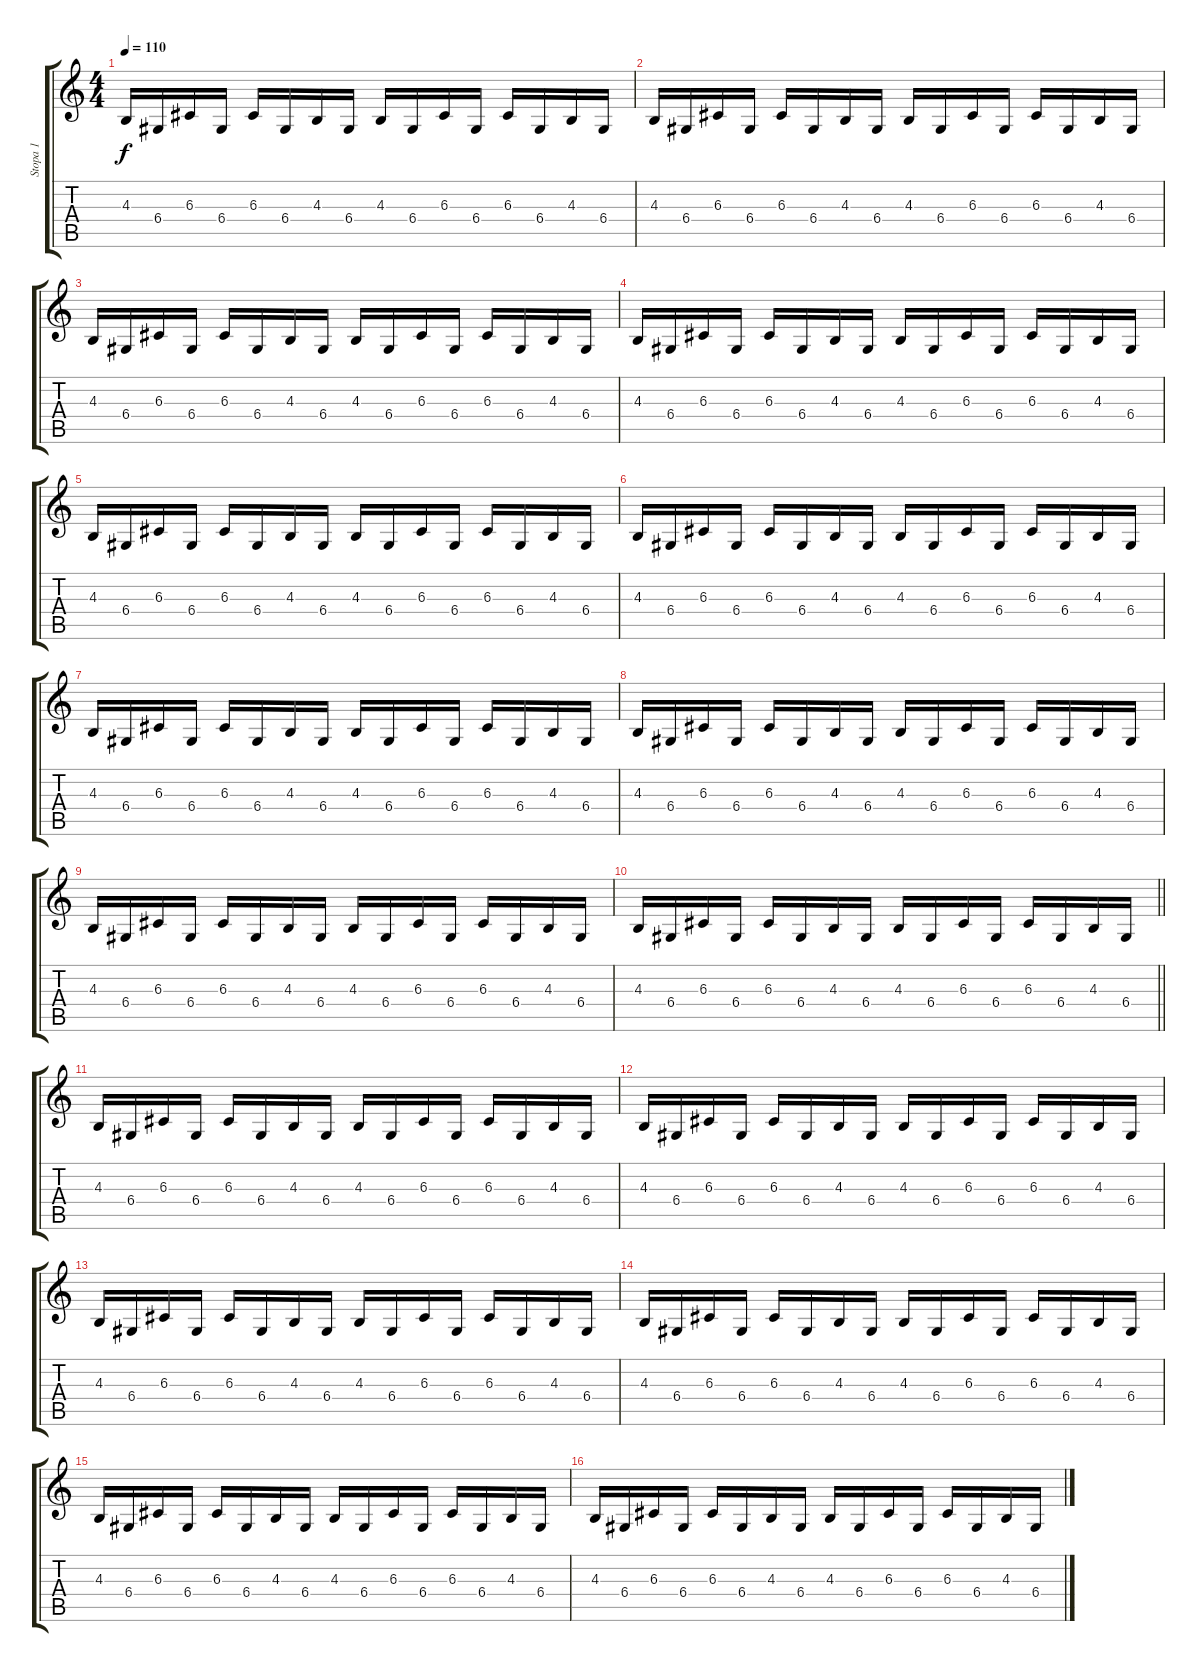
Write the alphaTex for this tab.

\track ("Stopa 1" "Stopa 1") {instrument stringensemble1}
\staff {score tabs}
\tuning (E4 B3 G3 D3 A2 E2) {hide}
\ts (4 4)
\tempo 110
\clef g2
\ks c
4.3.16{dy f} 6.4.16 6.3.16 6.4.16 6.3.16 6.4.16 4.3.16 6.4.16 4.3.16 6.4.16 6.3.16 6.4.16 6.3.16 6.4.16 4.3.16 6.4.16 |
4.3.16 6.4.16 6.3.16 6.4.16 6.3.16 6.4.16 4.3.16 6.4.16 4.3.16 6.4.16 6.3.16 6.4.16 6.3.16 6.4.16 4.3.16 6.4.16 |
4.3.16 6.4.16 6.3.16 6.4.16 6.3.16 6.4.16 4.3.16 6.4.16 4.3.16 6.4.16 6.3.16 6.4.16 6.3.16 6.4.16 4.3.16 6.4.16 |
4.3.16 6.4.16 6.3.16 6.4.16 6.3.16 6.4.16 4.3.16 6.4.16 4.3.16 6.4.16 6.3.16 6.4.16 6.3.16 6.4.16 4.3.16 6.4.16 |
4.3.16 6.4.16 6.3.16 6.4.16 6.3.16 6.4.16 4.3.16 6.4.16 4.3.16 6.4.16 6.3.16 6.4.16 6.3.16 6.4.16 4.3.16 6.4.16 |
4.3.16 6.4.16 6.3.16 6.4.16 6.3.16 6.4.16 4.3.16 6.4.16 4.3.16 6.4.16 6.3.16 6.4.16 6.3.16 6.4.16 4.3.16 6.4.16 |
4.3.16 6.4.16 6.3.16 6.4.16 6.3.16 6.4.16 4.3.16 6.4.16 4.3.16 6.4.16 6.3.16 6.4.16 6.3.16 6.4.16 4.3.16 6.4.16 |
4.3.16 6.4.16 6.3.16 6.4.16 6.3.16 6.4.16 4.3.16 6.4.16 4.3.16 6.4.16 6.3.16 6.4.16 6.3.16 6.4.16 4.3.16 6.4.16 |
4.3.16{volume 16} 6.4.16 6.3.16 6.4.16 6.3.16 6.4.16 4.3.16 6.4.16 4.3.16 6.4.16 6.3.16 6.4.16 6.3.16 6.4.16 4.3.16 6.4.16 |
\barLineRight lightlight
4.3.16 6.4.16 6.3.16 6.4.16 6.3.16 6.4.16 4.3.16 6.4.16 4.3.16 6.4.16 6.3.16 6.4.16 6.3.16 6.4.16 4.3.16 6.4.16 |
\section ("" "")
4.3.16 6.4.16 6.3.16 6.4.16 6.3.16 6.4.16 4.3.16 6.4.16 4.3.16 6.4.16 6.3.16 6.4.16 6.3.16 6.4.16 4.3.16 6.4.16 |
4.3.16 6.4.16 6.3.16 6.4.16 6.3.16 6.4.16 4.3.16 6.4.16 4.3.16 6.4.16 6.3.16 6.4.16 6.3.16 6.4.16 4.3.16 6.4.16 |
4.3.16 6.4.16 6.3.16 6.4.16 6.3.16 6.4.16 4.3.16 6.4.16 4.3.16 6.4.16 6.3.16 6.4.16 6.3.16 6.4.16 4.3.16 6.4.16 |
4.3.16 6.4.16 6.3.16 6.4.16 6.3.16 6.4.16 4.3.16 6.4.16 4.3.16 6.4.16 6.3.16 6.4.16 6.3.16 6.4.16 4.3.16 6.4.16 |
4.3.16 6.4.16 6.3.16 6.4.16 6.3.16 6.4.16 4.3.16 6.4.16 4.3.16 6.4.16 6.3.16 6.4.16 6.3.16 6.4.16 4.3.16 6.4.16 |
4.3.16 6.4.16 6.3.16 6.4.16 6.3.16 6.4.16 4.3.16 6.4.16 4.3.16 6.4.16 6.3.16 6.4.16 6.3.16 6.4.16 4.3.16 6.4.16
